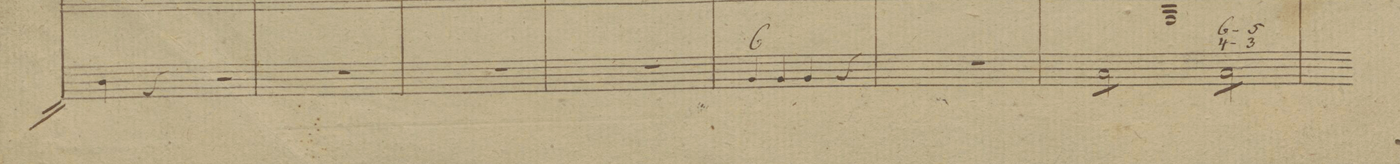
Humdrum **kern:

**kern	**fba	**dynam
*I"Organo et Baſso	*	*
*clefF4	*	*
*k[b-]	*	*
*met(c|)	*	*
*M2/2	*	*
4D\	.	.
4r	.	.
2r	.	.
=22	=22	=22
1r	.	.
=23	=23	=23
1r	.	.
=24	=24	=24
1r	.	.
=25	=25	=25
4BB-/	6	.
4BB-/	.	.
4BB-/	.	.
4r	.	.
=26	=26	=26
1r	.	.
=27	=27	=27
*tremolo	*	*
8C\L	.	.
8C\	.	.
8C\	.	.
8C\J	.	.
8C\L	6_ 4_	.
8C\	.	.
8C\	.	.
8C\J	5 3	.
*Xtremolo	*	*
=28	=28	=28
*-	*-	*-
